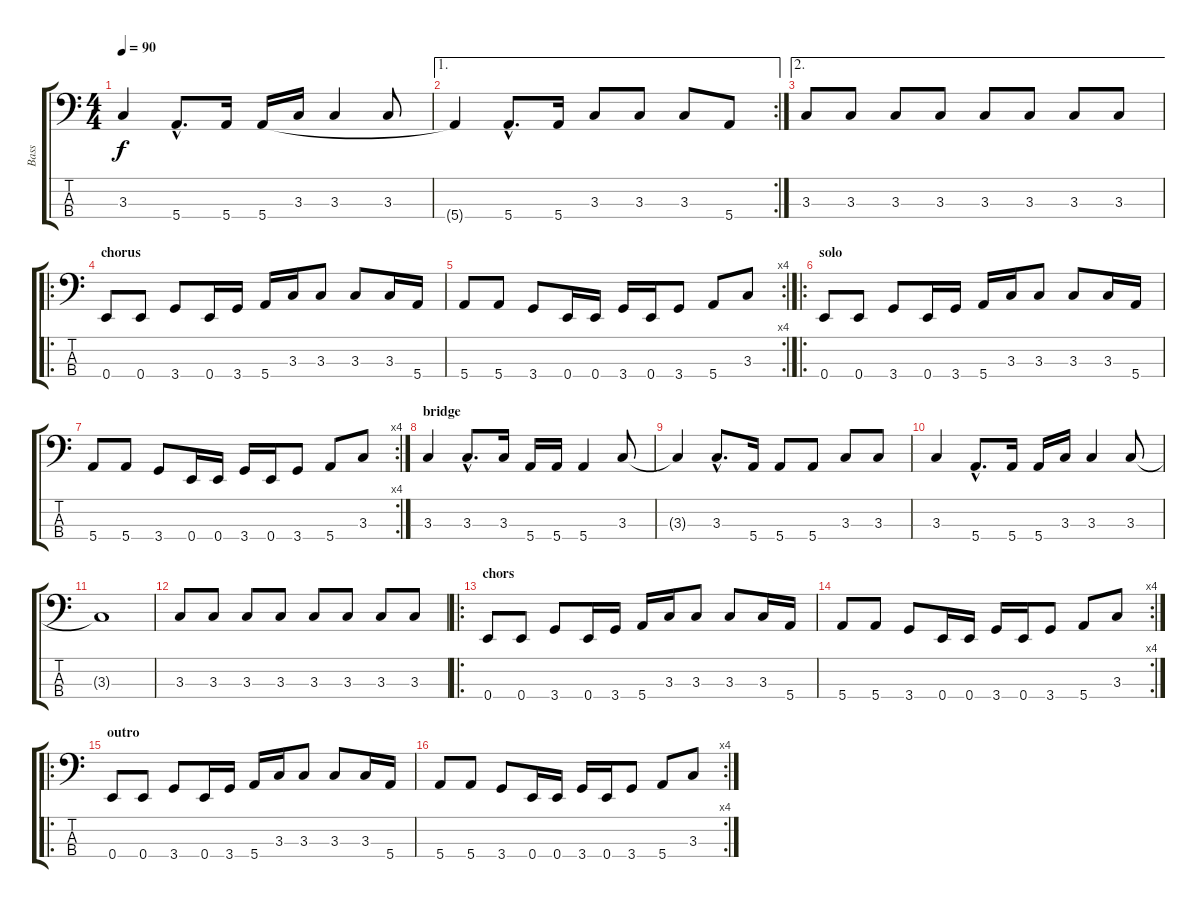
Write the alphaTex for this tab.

\track ("Bass" "Bass") {instrument electricbassfinger}
\staff {score tabs}
\tuning (G2 D2 A1 E1) {hide}
\ts (4 4)
\tempo 90
\clef f4
\ks c
3.3.4{dy f} 5.4{hac}.8{d} 5.4.16 5.4.16 3.3.16 3.3.4 3.3.8 |
\ae 1
\rc 2
5.4{t}.4 5.4{hac}.8{d} 5.4.16 3.3.8 3.3.8 3.3.8 5.4.8 |
\ae 2
3.3.8 3.3.8 3.3.8 3.3.8 3.3.8 3.3.8 3.3.8 3.3.8 |
\ro
\section ("" "chorus")
0.4.8 0.4.8 3.4.8 0.4.16 3.4.16 5.4.16 3.3.16 3.3.8 3.3.8 3.3.16 5.4.16 |
\rc 4
5.4.8 5.4.8 3.4.8 0.4.16 0.4.16 3.4.16 0.4.16 3.4.8 5.4.8 3.3.8 |
\ro
\section ("" "solo")
0.4.8 0.4.8 3.4.8 0.4.16 3.4.16 5.4.16 3.3.16 3.3.8 3.3.8 3.3.16 5.4.16 |
\rc 4
5.4.8 5.4.8 3.4.8 0.4.16 0.4.16 3.4.16 0.4.16 3.4.8 5.4.8 3.3.8 |
\section ("" "bridge")
3.3.4 3.3{hac}.8{d} 3.3.16 5.4.16 5.4.16 5.4.4 3.3.8 |
3.3{t}.4 3.3{hac}.8{d} 5.4.16 5.4.8 5.4.8 3.3.8 3.3.8 |
3.3.4 5.4{hac}.8{d} 5.4.16 5.4.16 3.3.16 3.3.4 3.3.8 |
3.3{t}.1 |
3.3.8 3.3.8 3.3.8 3.3.8 3.3.8 3.3.8 3.3.8 3.3.8 |
\ro
\section ("" "chors")
0.4.8 0.4.8 3.4.8 0.4.16 3.4.16 5.4.16 3.3.16 3.3.8 3.3.8 3.3.16 5.4.16 |
\rc 4
5.4.8 5.4.8 3.4.8 0.4.16 0.4.16 3.4.16 0.4.16 3.4.8 5.4.8 3.3.8 |
\ro
\section ("" "outro")
0.4.8 0.4.8 3.4.8 0.4.16 3.4.16 5.4.16 3.3.16 3.3.8 3.3.8 3.3.16 5.4.16 |
\rc 4
5.4.8 5.4.8 3.4.8 0.4.16 0.4.16 3.4.16 0.4.16 3.4.8 5.4.8 3.3.8
